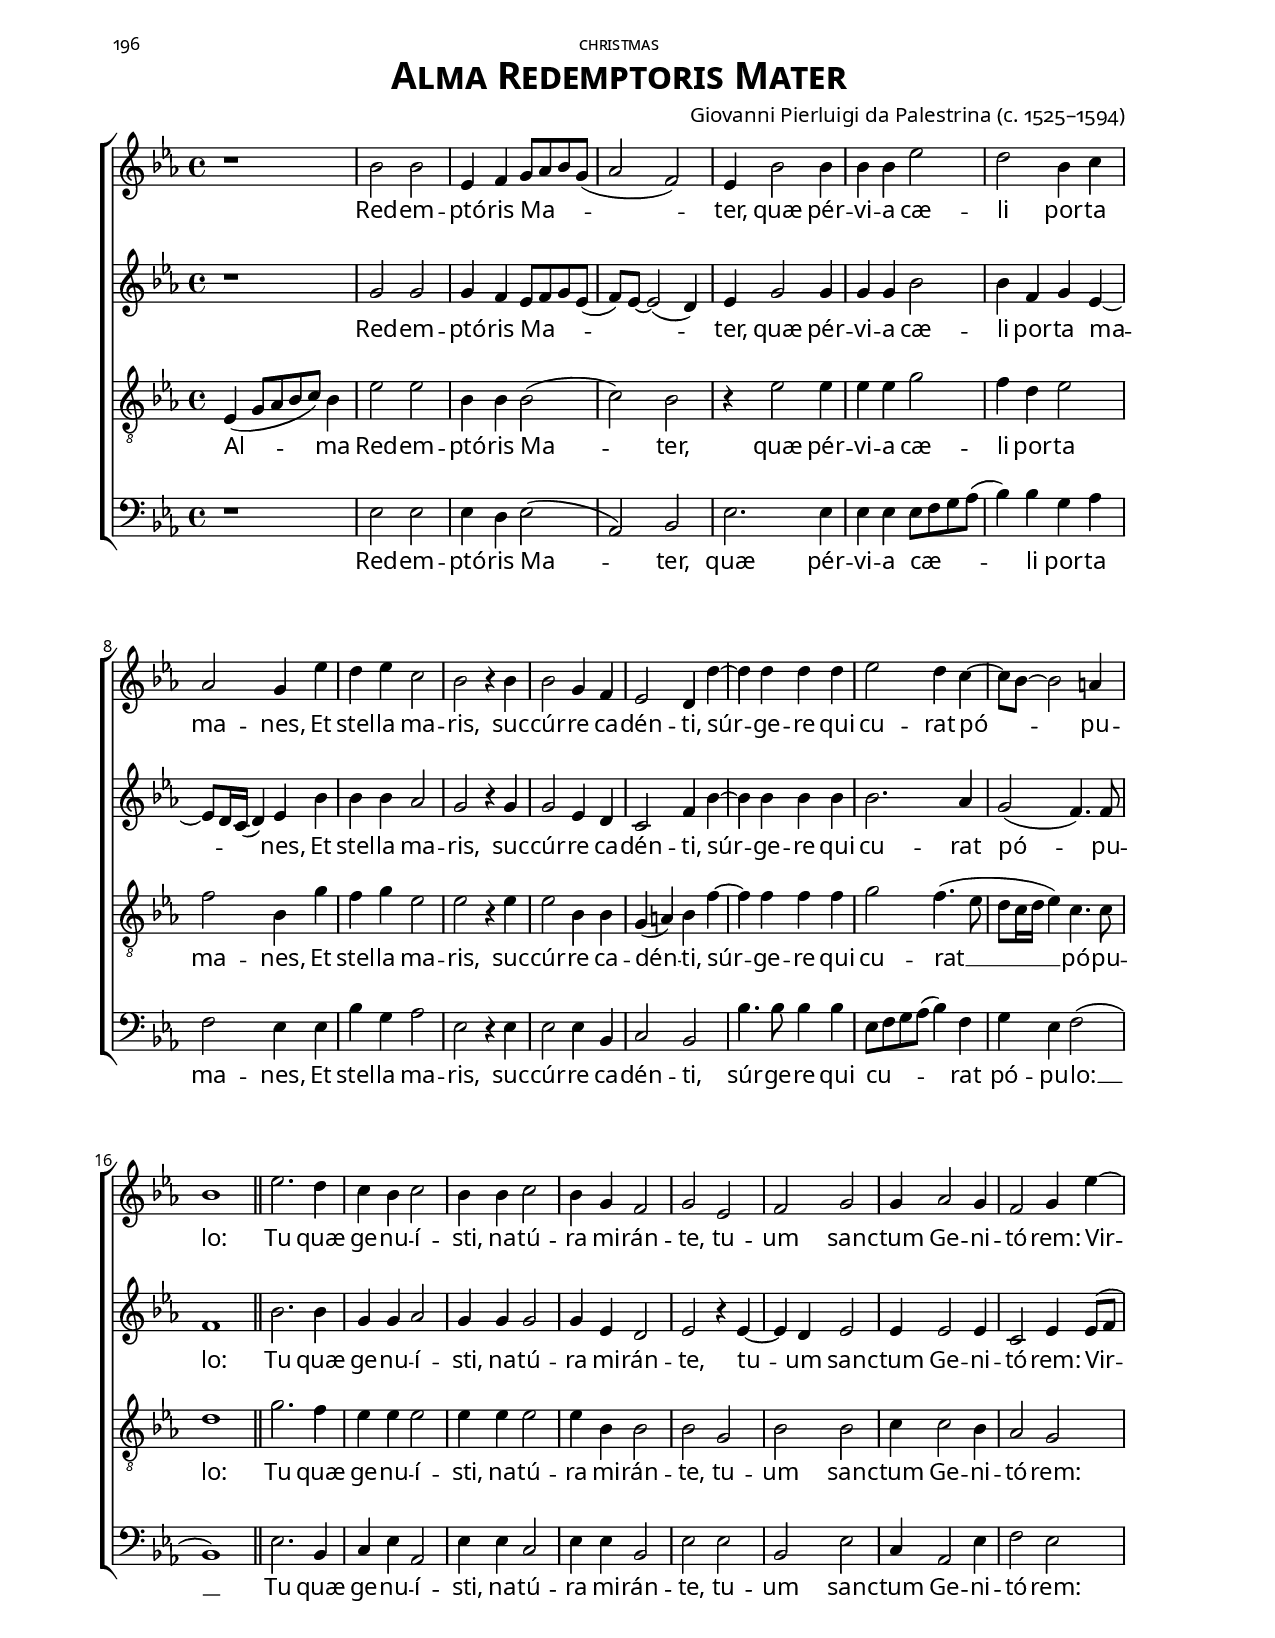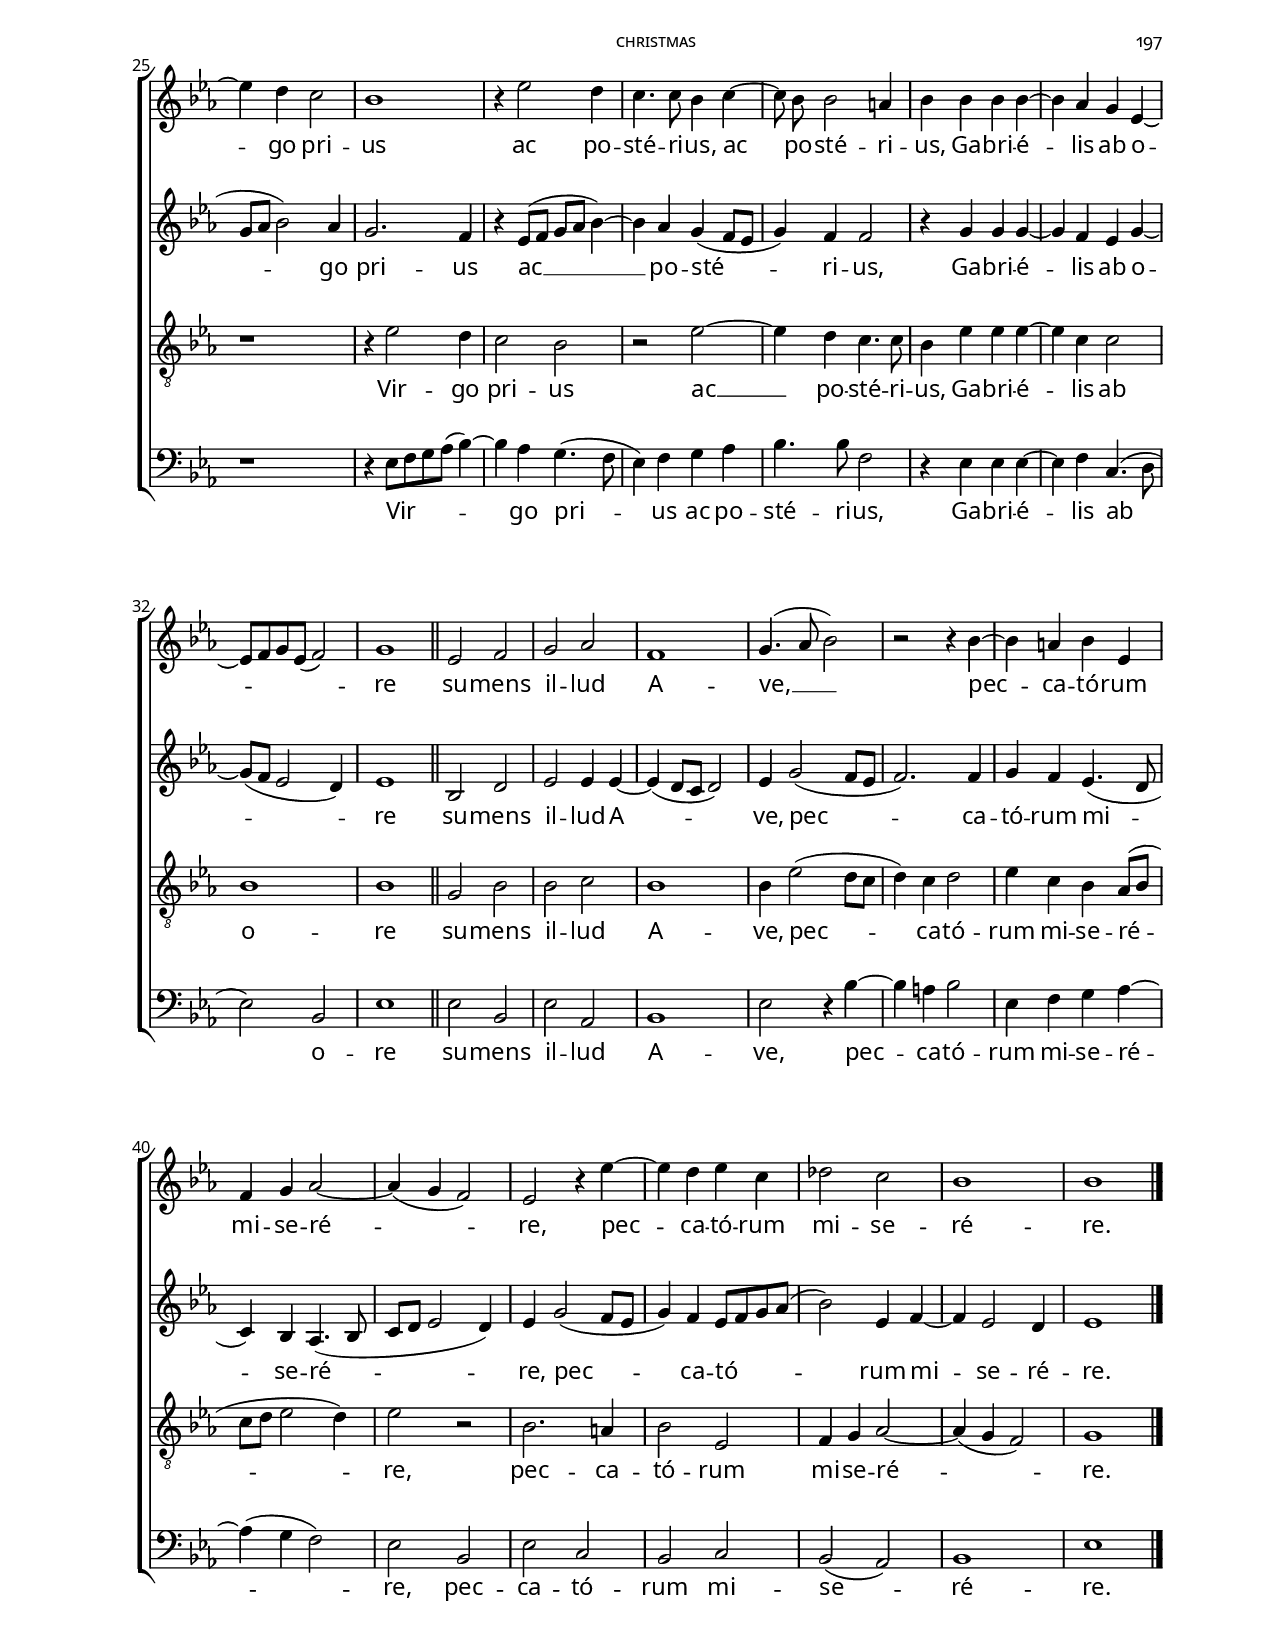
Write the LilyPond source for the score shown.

\version "2.14.2"
\include "util.ly"
\header {
  title = \markup{\override #'(font-name . "Garamond Premier Pro Semibold"){ \abs-fontsize #18 \smallCapsOldStyle"Alma Redemptoris Mater"}}
  composer = \markup\oldStyleNum"Giovanni Pierluigi da Palestrina (c. 1525–1594)"
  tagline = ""
}
\paper {
  %print-all-headers = ##t
  paper-height = 11\in
  paper-width = 8.5\in
  indent = 0\in
  %system-system-spacing = #'((basic-distance . 10) (padding . 0))
  system-system-spacing =
    #'((basic-distance . 0)
       (minimum-distance . 0)
       (padding . -3)
       (stretchability . 100))
%  top-markup-spacing =
%    #'((basic-distance . 0)
%       (minimum-distance . 0)
%       (padding . 0)
%       (stretchability . 0))
  ragged-last-bottom = ##f
  ragged-bottom = ##f
  two-sided = ##t
  inner-margin = 1\in
  outer-margin = 0.75\in
  top-margin = 0.26\in
  bottom-margin = 0.25\in
  first-page-number = #196
  print-first-page-number = ##t
  headerLine = \markup{\override #'(font-name . "Garamond Premier Pro") \smallCapsOldStyle"christmas"}
  oddHeaderMarkup = \markup\fill-line{
     \override #'(font-name . "Garamond Premier Pro")\abs-fontsize #8.5
     \combine 
        \fill-line{"" \on-the-fly #print-page-number-check-first
        \oldStylePageNum""
        }
        \fill-line{\headerLine}
  }
  evenHeaderMarkup = \markup {
     \override #'(font-name . "Garamond Premier Pro")\abs-fontsize #8.5
     \combine
        \on-the-fly #print-page-number-check-first
        \oldStylePageNum""
        \fill-line{\headerLine}
  }
}
#(set-global-staff-size 18) \paper{ #(define fonts (make-pango-font-tree "Garamond Premier Pro" "Garamond Premier Pro" "Garamond Premier Pro" (/ 18 20))) }
global = {
  \key ees \major
  \time 4/4
  \dynamicUp
  %\set crescendoSpanner = #'dashed-line
  %\set midiInstrument = "recorder"
  \autoBeamOff
  \override DynamicTextSpanner #'style = #'none
}

sopMusic = \relative c' {
	r1 |
  bes'2 bes |
  ees,4 f g8[ aes bes g]( |
  aes2 f) |
  ees4 bes'2 bes4 |
  bes bes ees2 |
  d2 bes4 c |
  
  aes2 g4 ees' |
  d ees c2 |
  bes2 r4 bes |
  bes2 g4 f |
  ees2 d4 d'~ |
  d d d d |
  
  ees2 d4 c~ |
  c8[ bes]~ bes2 a4 |
  bes1 \bar"||"
  ees2. d4 |
  c bes c2 |
  bes4 bes c2 |
  bes4 g f2 |
  g ees |
  f g |
  
  %page2
  g4 aes2 g4 |
  f2 g4 ees'~ |
  ees d c2 |
  bes1 |
  r4 ees2 d4 |
  c4. c8 bes4 c~ |
  c8 bes bes2 a4 |
  
  bes bes bes bes~ |
  bes aes g ees~ |
  ees8[ f g ees]( f2) |
  g1 \bar"||"
  ees2 f |
  g aes |
  f1 |
  g4.( aes8 bes2) |
  r2 r4 bes~ |
  
  bes a bes ees, |
  f g aes2~ |
  aes4( g f2) |
  ees2 r4 ees'~ |
  ees d ees c |
  des2 c |
  bes1 |
  bes \bar"|."
}
sopWords = \lyricmode {
  Red -- em -- ptó -- ris Ma -- ter, quæ pér -- vi -- a cæ -- li por -- ta ma -- nes,
  Et stel -- la ma -- ris, suc -- cúr -- re ca -- dén -- ti,
  súr -- ge -- re qui cu -- rat pó -- pu -- lo:
  Tu quæ ge -- nu -- í -- sti, na -- tú -- ra mi -- rán -- te, tu -- um san -- ctum Ge -- ni -- tó -- rem:
  Vir -- go pri -- us ac po -- sté -- ri -- us, 
    ac po -- sté -- ri -- us, 
  Ga -- bri -- é -- lis ab o -- re
  su -- mens il -- lud A -- ve, __ pec -- ca -- tó -- rum mi -- se -- ré -- re,
    pec -- ca -- tó -- rum mi -- se -- ré -- re.
}

altoMusic = \relative c' {
  r1 |
  g'2 g |
  g4 f ees8[ f g ees]( |
  f)[ ees]~ ees2( d4) |
  ees4 g2 g4 |
  g g bes2 |
  bes4 f g ees~ |
  
  ees8[ d16 c]( d4) ees bes' |
  bes bes aes2 |
  g2 r4 g |
  g2 ees4 d |
  c2 f4 bes~ |
  bes bes bes bes |
  
  bes2. aes4 |
  g2( f4.) f8 |
  f1 \bar"||"
  bes2. bes4 |
  g g aes2 |
  g4 g g2 |
  g4 ees d2 |
  ees r4 ees~ |
  ees d ees2 |
  
  %page2
  ees4 ees2 ees4 |
  c2 ees4 ees8[( f] |
  g[ aes] bes2) aes4 |
  g2. f4 |
  r4 ees8([ f] g[ aes] bes4)~ |
  bes aes g( f8[ ees] |
  g4) f f2 |
  
  r4 g g g~ |
  g f ees g~ |
  g8[( f] ees2 d4) |
  ees1 \bar"||"
  bes2 d |
  ees ees4 ees~ |
  ees( d8[ c] d2) |
  ees4 g2( f8[ ees] |
  f2.) f4 |
  
  g4 f ees4.( d8 |
  c4) bes aes4.( bes8 |
  c[ d] ees2 d4) |
  ees4 g2( f8[ ees] |
  g4) f ees8[ f g aes]( |
  bes2) ees,4 f~ |
  f ees2 d4 |
  ees1 \bar"|."
}
altoWords = \lyricmode {
  Red -- em -- ptó -- ris Ma -- ter, quæ pér -- vi -- a cæ -- li por -- ta ma -- nes,
  Et stel -- la ma -- ris, suc -- cúr -- re ca -- dén -- ti,
  súr -- ge -- re qui cu -- rat pó -- pu -- lo:
  Tu quæ ge -- nu -- í -- sti, na -- tú -- ra mi -- rán -- te, tu -- um san -- ctum Ge -- ni -- tó -- rem:
  Vir -- go pri -- us ac __ po -- sté -- ri -- us, 
  Ga -- bri -- é -- lis ab o -- re
  su -- mens il -- lud A -- ve, pec -- ca -- tó -- rum mi -- se -- ré -- re,
    pec -- ca -- tó -- rum mi -- se -- ré -- re.
}

tenorMusic = \relative c' {
  ees,4( g8[ aes bes c]) bes4 |
  ees2 ees |
  bes4 bes bes2( |
  c) bes |
  r4 ees2 ees4 |
  ees ees g2 |
  f4 d ees2 |
  
  f2 bes,4 g' |
  f g ees2 |
  ees r4 ees |
  ees2 bes4 bes |
  g( a) bes f'~ |
  f f f f |
  
  g2 f4.( ees8 |
  d[ c16 d] ees4) c4. c8 |
  d1 \bar"||"
  g2. f4 |
  ees ees ees2 |
  ees4 ees ees2 |
  ees4 bes bes2 |
  bes g |
  bes bes |
  
  %page2
  c4 c2 bes4 |
  aes2 g |
  r1 |
  r4 ees'2 d4 |
  c2 bes |
  r2 ees~ |
  ees4 d c4. c8 |
  
  bes4 ees ees ees~ |
  ees c c2 |
  bes1 |
  bes \bar"||"
  g2 bes |
  bes c |
  bes1 |
  bes4 ees2( d8[ c] |
  d4) c d2 |
  
  ees4 c bes aes8([ bes] |
  c[ d] ees2 d4) |
  ees2 r |
  bes2. a4 |
  bes2 ees, |
  f4 g aes2~ |
  aes4( g f2) |
  g1 \bar"|."
}

tenorWords = \lyricmode {
  Al -- ma Red -- em -- ptó -- ris Ma -- ter, quæ pér -- vi -- a cæ -- li por -- ta ma -- nes,
  Et stel -- la ma -- ris, suc -- cúr -- re ca -- dén -- ti,
  súr -- ge -- re qui cu -- rat __ pó -- pu -- lo:
  Tu quæ ge -- nu -- í -- sti, na -- tú -- ra mi -- rán -- te, tu -- um san -- ctum Ge -- ni -- tó -- rem:
  Vir -- go pri -- us ac __ po -- sté -- ri -- us,
  Ga -- bri -- é -- lis ab o -- re
  su -- mens il -- lud A -- ve, pec -- ca -- tó -- rum mi -- se -- ré -- re,
    pec -- ca -- tó -- rum mi -- se -- ré -- re.
}

bassMusic = \relative c' {
  r1 |
  ees,2 ees |
  ees4 d ees2( |
  aes,) bes |
  ees2. ees4 |
  ees ees ees8[ f g aes]( |
  bes4) bes g aes |
  
  f2 ees4 ees |
  bes' g aes2 |
  ees r4 ees |
  ees2 ees4 bes |
  c2 bes |
  bes'4. bes8 bes4 bes |
  
  ees,8[ f g aes]( bes4) f |
  g4 ees f2( |
  bes,1) \bar"||"
  ees2. bes4 |
  c ees aes,2 |
  ees'4 ees c2 |
  ees4 ees bes2 |
  ees ees |
  bes ees |
  
  %page2
  c4 aes2 ees'4 |
  f2 ees |
  r1 |
  r4 ees8[ f g aes]( bes4)~ |
  bes aes g4.( f8 |
  ees4) f g aes |
  bes4. bes8 f2 |
  
  r4 ees ees ees~ |
  ees f c4.( d8 |
  ees2) bes |
  ees1 \bar"||"
  ees2 bes |
  ees aes, |
  bes1 |
  ees2 r4 bes'~ |
  bes a bes2 |
  
  ees,4 f g aes~ |
  aes( g f2) |
  ees bes |
  ees c |
  bes c |
  bes( aes) |
  bes1 |
  ees \bar"|."
}
bassWords = \lyricmode {
  Red -- em -- ptó -- ris Ma -- ter, quæ pér -- vi -- a cæ -- li por -- ta ma -- nes,
  Et stel -- la ma -- ris, suc -- cúr -- re ca -- dén -- ti,
  súr -- ge -- re qui cu -- rat pó -- pu -- lo: __
  Tu quæ ge -- nu -- í -- sti, na -- tú -- ra mi -- rán -- te, tu -- um san -- ctum Ge -- ni -- tó -- rem:
  Vir -- go pri -- us ac po -- sté -- ri -- us, Ga -- bri -- é -- lis ab o -- re
  su -- mens il -- lud A -- ve, pec -- ca -- tó -- rum mi -- se -- ré -- re,
    pec -- ca -- tó -- rum mi -- se -- ré -- re.
}

pianoRH = \relative c' {
}
pianoLH = \relative c' {
}

\score {
<<
    \new ChoirStaff <<
    \new Staff = sop <<
      \new Voice = "sopranos" { \global \sopMusic }
    >>
    \new Lyrics = "sopranos"  \lyricsto "sopranos" \sopWords
    \new Staff = alt <<
      \new Voice = "altos" { \global \altoMusic }
    >>
    \new Lyrics = "altos"  \lyricsto "altos" \altoWords
    \new Staff = ten <<
      \clef "treble_8"
      \new Voice = "tenors" { \global \tenorMusic }
    >>
    \new Lyrics = "tenors" \lyricsto "tenors" \tenorWords
    \new Staff = bas <<
      \clef bass
      \new Voice = "basses" { \global \bassMusic }
    >>
    \new Lyrics = "basses" \lyricsto "basses" \bassWords
  >>
%    \new PianoStaff << \new Staff { \new Voice { \pianoRH } } \new Staff { \clef "bass" \pianoLH } >>
  >>
  \layout {
    \context {
      \Lyrics
      \override LyricText #'font-size = #1.3
      %\override VerticalAxisGroup #'staff-affinity = #0
    }
    \context {
      \Score
      \override SpacingSpanner #'base-shortest-duration = #(ly:make-moment 1 8)
      \override SpacingSpanner #'common-shortest-duration = #(ly:make-moment 1 4)
    }
    \context {
      % Remove all empty staves
      \Staff \RemoveEmptyStaves \override VerticalAxisGroup #'remove-first = ##t
      
      \override VerticalAxisGroup #'staff-staff-spacing =
      #'((basic-distance . 2)
         (minimum-distance . 0)
         (padding . 2)
         (stretchability . 60))
    }
    \context {
      \Lyrics
      \override LyricText #'X-offset = #center-on-word
    }
  }
}

